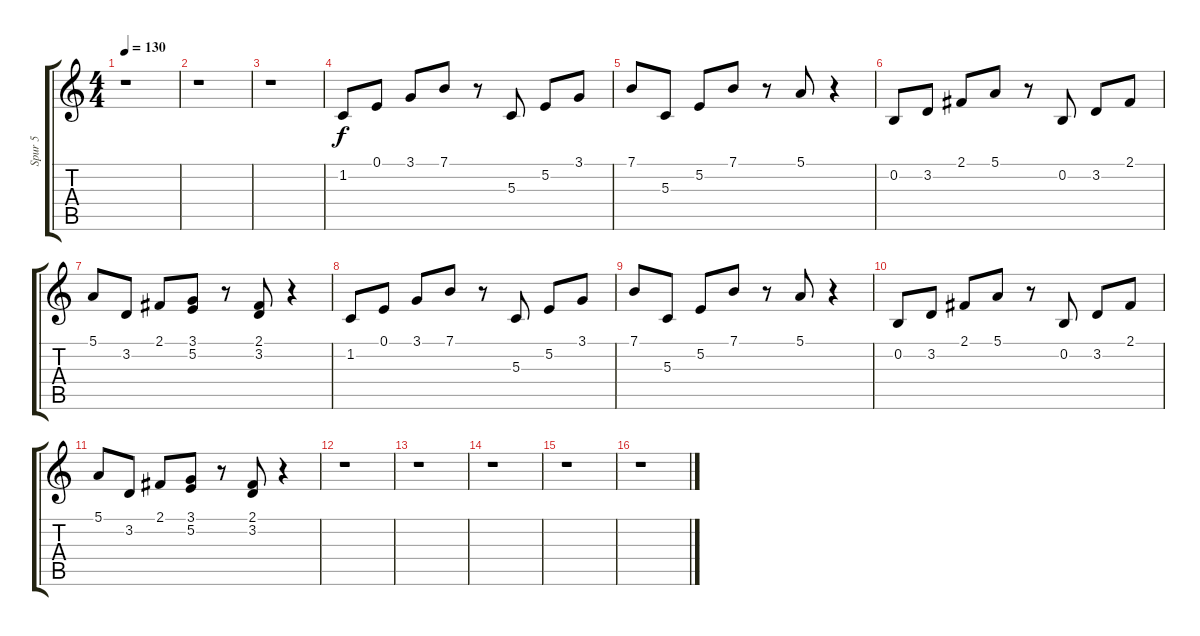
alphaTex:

\track ("Spur 5" "Spur 5") {instrument orchestralharp}
\staff {score tabs}
\tuning (E4 B3 G3 D3 A2 E2) {hide}
\ts (4 4)
\tempo 130
\clef g2
\ks c
r.1{dy f instrument orchestralharp} |
r.1 |
r.1 |
1.2.8 0.1.8 3.1.8 7.1.8 r.8 5.3.8 5.2.8 3.1.8 |
7.1.8 5.3.8 5.2.8 7.1.8 r.8 5.1.8 r.4 |
0.2.8 3.2.8 2.1.8 5.1.8 r.8 0.2.8 3.2.8 2.1.8 |
5.1.8 3.2.8 2.1.8 (3.1 5.2).8 r.8 (2.1 3.2).8 r.4 |
1.2.8 0.1.8 3.1.8 7.1.8 r.8 5.3.8 5.2.8 3.1.8 |
7.1.8 5.3.8 5.2.8 7.1.8 r.8 5.1.8 r.4 |
0.2.8 3.2.8 2.1.8 5.1.8 r.8 0.2.8 3.2.8 2.1.8 |
5.1.8 3.2.8 2.1.8 (3.1 5.2).8 r.8 (2.1 3.2).8 r.4 |
r.1 |
r.1 |
r.1 |
r.1 |
r.1
